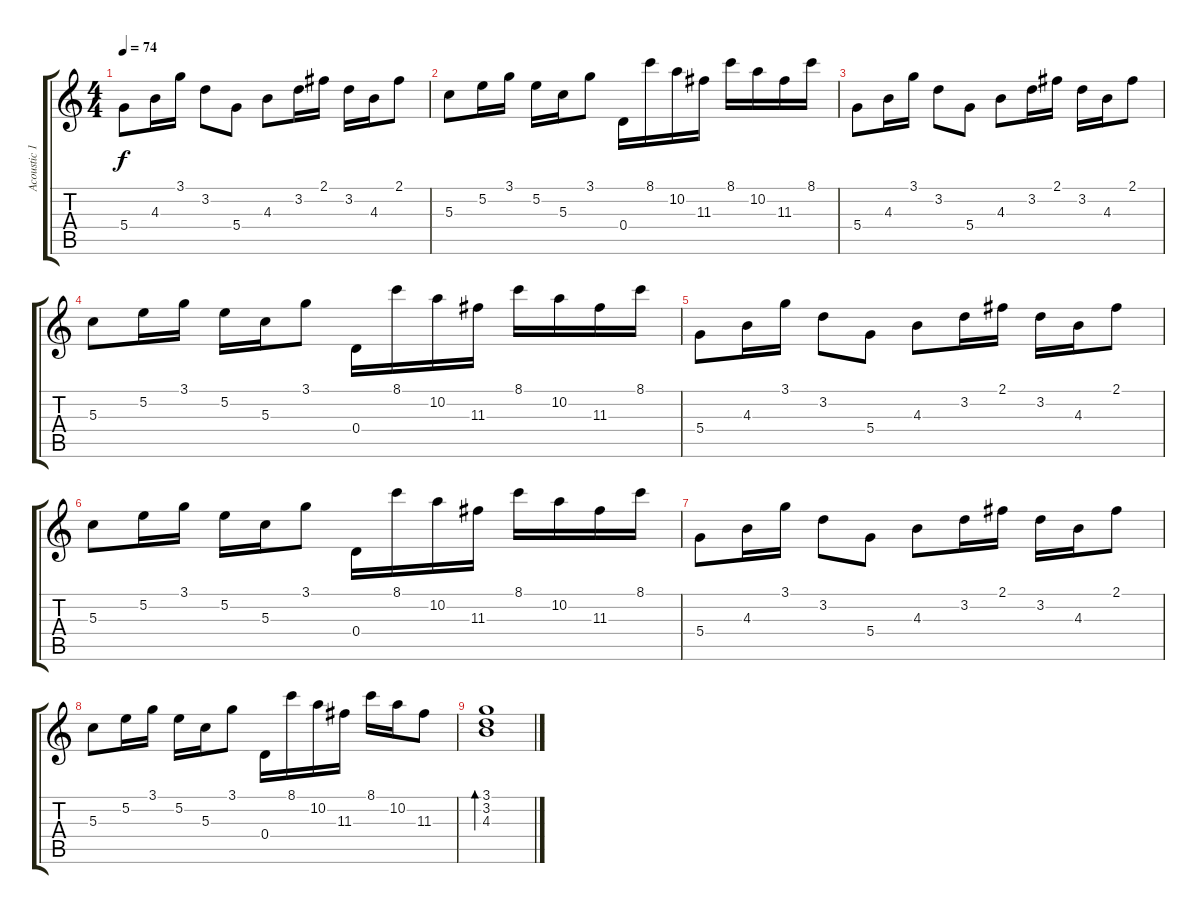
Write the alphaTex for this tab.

\track ("Acoustic 1" "Acoustic 1") {instrument acousticguitarnylon}
\staff {score tabs}
\tuning (E4 B3 G3 D3 A2 D2) {hide}
\ts (4 4)
\tempo 74
\clef g2
\ks c
5.4.8{dy f} 4.3.16 3.1.16 3.2.8 5.4.8 4.3.8 3.2.16 2.1.16 3.2.16 4.3.16 2.1.8 |
5.3.8 5.2.16 3.1.16 5.2.16 5.3.16 3.1.8 0.4.16 8.1.16 10.2.16 11.3.16 8.1.16 10.2.16 11.3.16 8.1.16 |
5.4.8 4.3.16 3.1.16 3.2.8 5.4.8 4.3.8 3.2.16 2.1.16 3.2.16 4.3.16 2.1.8 |
5.3.8 5.2.16 3.1.16 5.2.16 5.3.16 3.1.8 0.4.16 8.1.16 10.2.16 11.3.16 8.1.16 10.2.16 11.3.16 8.1.16 |
5.4.8 4.3.16 3.1.16 3.2.8 5.4.8 4.3.8 3.2.16 2.1.16 3.2.16 4.3.16 2.1.8 |
5.3.8 5.2.16 3.1.16 5.2.16 5.3.16 3.1.8 0.4.16 8.1.16 10.2.16 11.3.16 8.1.16 10.2.16 11.3.16 8.1.16 |
5.4.8 4.3.16 3.1.16 3.2.8 5.4.8 4.3.8 3.2.16 2.1.16 3.2.16 4.3.16 2.1.8 |
5.3.8 5.2.16 3.1.16 5.2.16 5.3.16 3.1.8 0.4.16 8.1.16 10.2.16 11.3.16 8.1.16 10.2.16 11.3.8 |
(3.1 3.2 4.3).1{bd 240}
